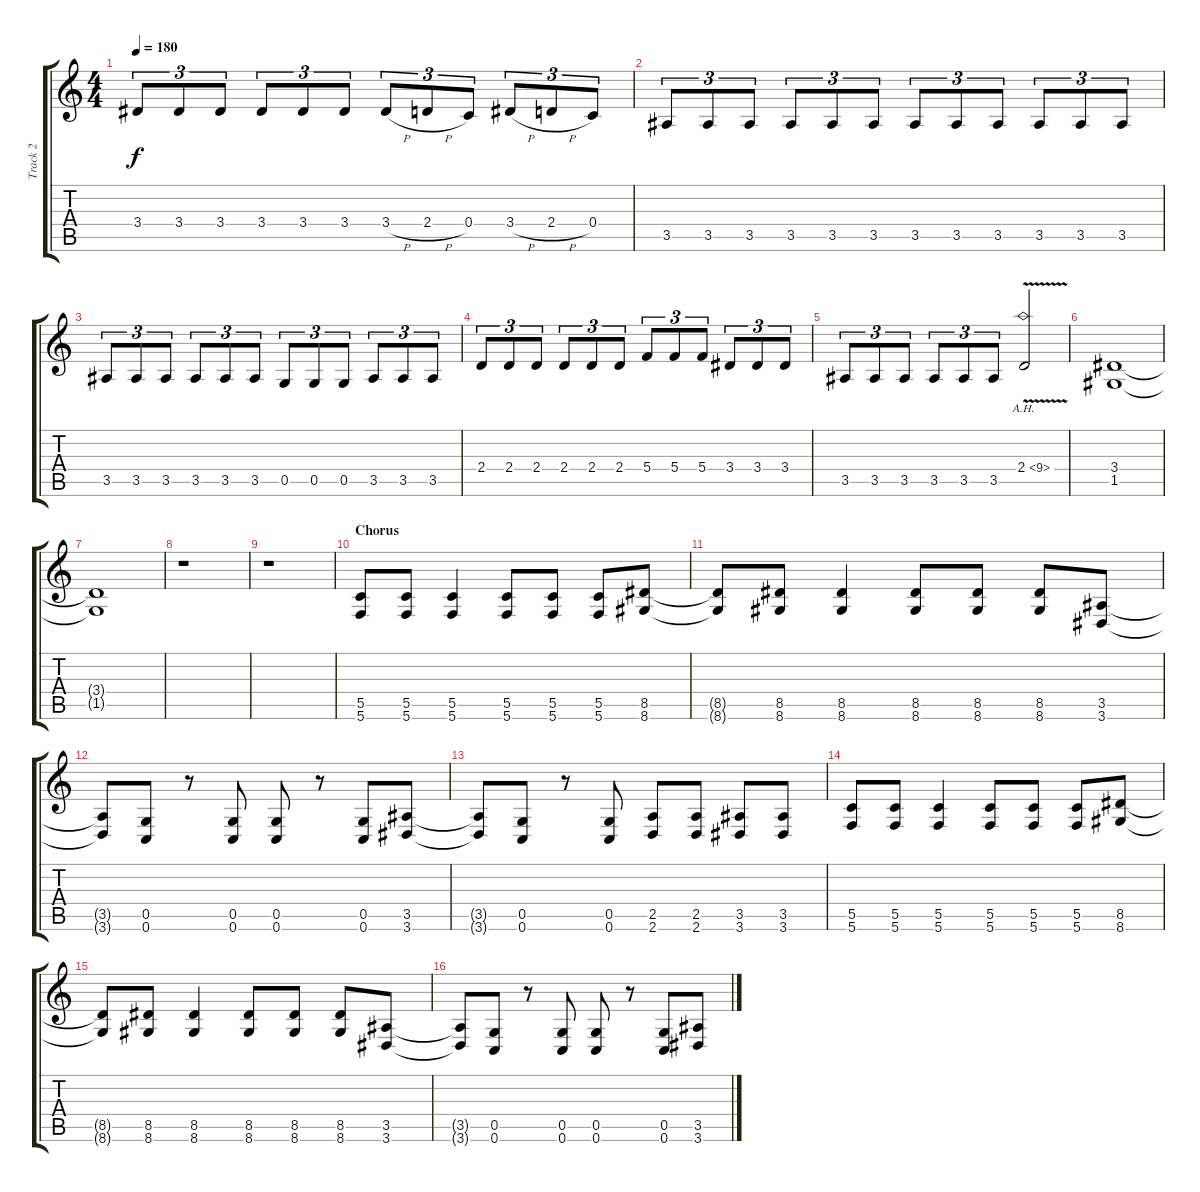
\track ("Track 2" "Track 2") {instrument distortionguitar}
\staff {score tabs}
\tuning (D4 A3 F3 C3 G2 C2) {hide}
\ts (4 4)
\tempo 180
\clef g2
\ks c
3.4.8{tu (3 2) dy f} 3.4.8{tu (3 2)} 3.4.8{tu (3 2)} 3.4.8{tu (3 2)} 3.4.8{tu (3 2)} 3.4.8{tu (3 2)} 3.4{h}.8{tu (3 2)} 2.4{h}.8{tu (3 2)} 0.4.8{tu (3 2)} 3.4{h}.8{tu (3 2)} 2.4{h}.8{tu (3 2)} 0.4.8{tu (3 2)} |
3.5.8{tu (3 2)} 3.5.8{tu (3 2)} 3.5.8{tu (3 2)} 3.5.8{tu (3 2)} 3.5.8{tu (3 2)} 3.5.8{tu (3 2)} 3.5.8{tu (3 2)} 3.5.8{tu (3 2)} 3.5.8{tu (3 2)} 3.5.8{tu (3 2)} 3.5.8{tu (3 2)} 3.5.8{tu (3 2)} |
3.5.8{tu (3 2)} 3.5.8{tu (3 2)} 3.5.8{tu (3 2)} 3.5.8{tu (3 2)} 3.5.8{tu (3 2)} 3.5.8{tu (3 2)} 0.5.8{tu (3 2)} 0.5.8{tu (3 2)} 0.5.8{tu (3 2)} 3.5.8{tu (3 2)} 3.5.8{tu (3 2)} 3.5.8{tu (3 2)} |
2.4.8{tu (3 2)} 2.4.8{tu (3 2)} 2.4.8{tu (3 2)} 2.4.8{tu (3 2)} 2.4.8{tu (3 2)} 2.4.8{tu (3 2)} 5.4.8{tu (3 2)} 5.4.8{tu (3 2)} 5.4.8{tu (3 2)} 3.4.8{tu (3 2)} 3.4.8{tu (3 2)} 3.4.8{tu (3 2)} |
3.5.8{tu (3 2)} 3.5.8{tu (3 2)} 3.5.8{tu (3 2)} 3.5.8{tu (3 2)} 3.5.8{tu (3 2)} 3.5.8{tu (3 2)} 2.4{ah 7 v}.2 |
(3.4 1.5).1 |
(3.4{t} 1.5{t}).1 |
r.1 |
r.1 |
\section ("" "Chorus")
(5.5 5.6).8 (5.5 5.6).8 (5.5 5.6).4 (5.5 5.6).8 (5.5 5.6).8 (5.5 5.6).8 (8.5 8.6).8 |
(8.5{t} 8.6{t}).8 (8.5 8.6).8 (8.5 8.6).4 (8.5 8.6).8 (8.5 8.6).8 (8.5 8.6).8 (3.5 3.6).8 |
(3.5{t} 3.6{t}).8 (0.5 0.6).8 r.8 (0.5 0.6).8 (0.5 0.6).8 r.8 (0.5 0.6).8 (3.5 3.6).8 |
(3.5{t} 3.6{t}).8 (0.5 0.6).8 r.8 (0.5 0.6).8 (2.5 2.6).8 (2.5 2.6).8 (3.5 3.6).8 (3.5 3.6).8 |
(5.5 5.6).8 (5.5 5.6).8 (5.5 5.6).4 (5.5 5.6).8 (5.5 5.6).8 (5.5 5.6).8 (8.5 8.6).8 |
(8.5{t} 8.6{t}).8 (8.5 8.6).8 (8.5 8.6).4 (8.5 8.6).8 (8.5 8.6).8 (8.5 8.6).8 (3.5 3.6).8 |
(3.5{t} 3.6{t}).8 (0.5 0.6).8 r.8 (0.5 0.6).8 (0.5 0.6).8 r.8 (0.5 0.6).8 (3.5 3.6).8
